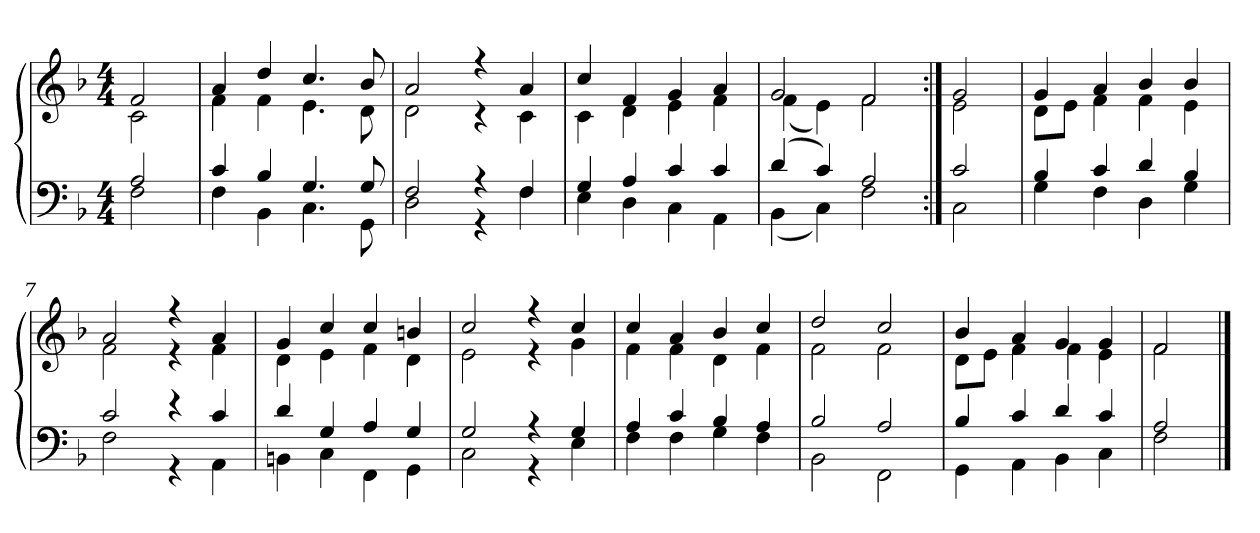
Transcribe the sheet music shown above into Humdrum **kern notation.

**kern	**kern
*part1	*part1
*staff2	*staff1
*clefF4	*clefG2
*k[b-]	*k[b-]
*F:	*F:
*M4/4	*M4/4
=	=
*^	*^
2A	2F	2f	2c
=1	=1	=1	=1
4c	4F	4a	4f
4B-	4BB-	4dd	4f
4.G	4.C	4.cc	4.e
8G	8GG	8b-	8d
=2	=2	=2	=2
2F	2D	2a	2d
4r	4r	4r	4r
4F	4F	4a	4c
=3	=3	=3	=3
4G	4E	4cc	4c
4A	4D	4f	4d
4c	4C	4g	4e
4c	4AA	4a	4f
=4	=4	=4	=4
(4d	(4BB-	2g	(4f
4c)	4C)	.	4e)
2A	2F	2f	2f
=5:|!	=5:|!	=5:|!	=5:|!
2c	2C	2g	2e
=6	=6	=6	=6
4B-	4G	4g	8dL
.	.	.	8eJ
4c	4F	4a	4f
4d	4D	4b-	4f
4B-	4G	4b-	4e
=7	=7	=7	=7
2c	2F	2a	2f
4r	4r	4r	4r
4c	4AA	4a	4f
=8	=8	=8	=8
4d	4BBn	4g	4d
4G	4C	4cc	4e
4A	4FF	4cc	4f
4G	4GG	4bn	4d
=9	=9	=9	=9
2G	2C	2cc	2e
4r	4r	4r	4r
4G	4E	4cc	4g
=10	=10	=10	=10
4A	4F	4cc	4f
4c	4F	4a	4f
4B-	4G	4b-	4d
4A	4F	4cc	4f
=11	=11	=11	=11
2B-	2BB-	2dd	2f
2A	2FF	2cc	2f
=12	=12	=12	=12
4B-	4GG	4b-	8dL
.	.	.	8eJ
4c	4AA	4a	4f
4d	4BB-	4g	4f
4c	4C	4g	4e
=13	=13	=13	=13
2A	2F	2f	2f
*v	*v	*	*
*	*v	*v
==	==
*-	*-
